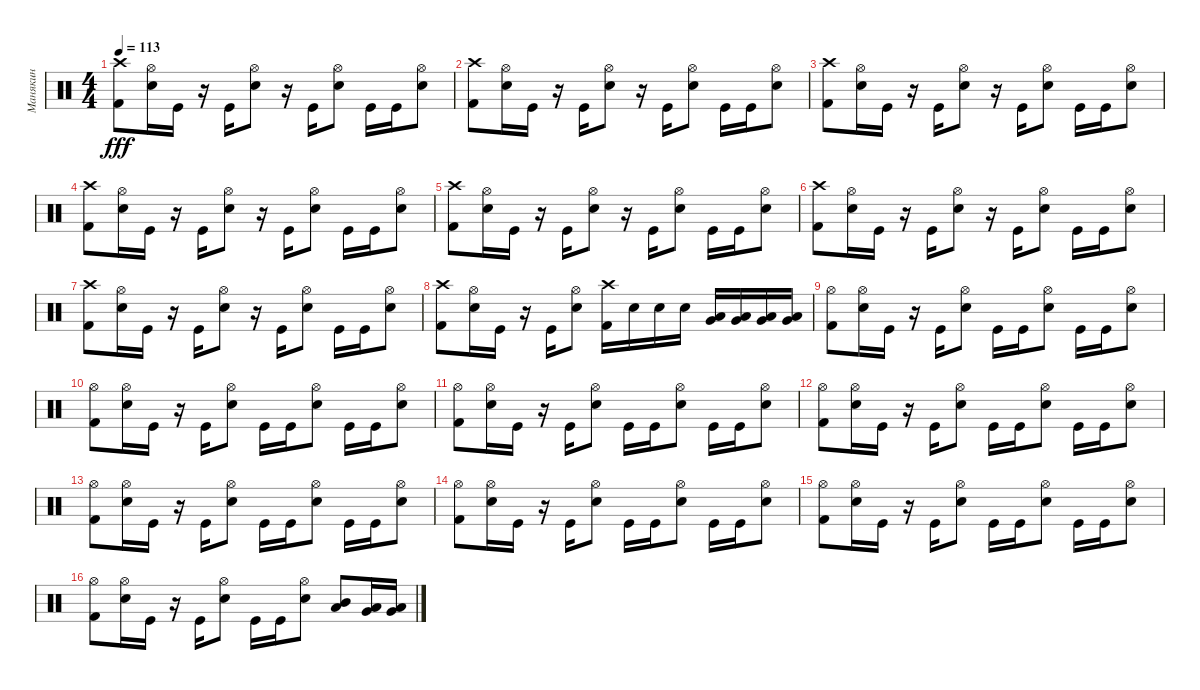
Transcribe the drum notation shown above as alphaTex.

\track ("Манякин" "Манякин") {instrument percussion}
\staff {score}
\articulation defaults
\ts (4 4)
\tempo 113
\clef neutral
\ks c
("Crash high (hit)" "Kick (hit) 2").8{dy fff} ("Hi-Hat (open)" "Snare (hit) 2").16 "Kick (hit)".16 r.16 "Kick (hit)".16 ("Hi-Hat (open)" "Snare (hit) 2").8 r.16 "Kick (hit)".16 ("Hi-Hat (open)" "Snare (hit) 2").8 "Kick (hit)".16 "Kick (hit)".16 ("Hi-Hat (open)" "Snare (hit) 2").8 |
("Crash high (hit)" "Kick (hit) 2").8 ("Hi-Hat (open)" "Snare (hit) 2").16 "Kick (hit)".16 r.16 "Kick (hit)".16 ("Hi-Hat (open)" "Snare (hit) 2").8 r.16 "Kick (hit)".16 ("Hi-Hat (open)" "Snare (hit) 2").8 "Kick (hit)".16 "Kick (hit)".16 ("Hi-Hat (open)" "Snare (hit) 2").8 |
("Crash high (hit)" "Kick (hit) 2").8 ("Hi-Hat (open)" "Snare (hit) 2").16 "Kick (hit)".16 r.16 "Kick (hit)".16 ("Hi-Hat (open)" "Snare (hit) 2").8 r.16 "Kick (hit)".16 ("Hi-Hat (open)" "Snare (hit) 2").8 "Kick (hit)".16 "Kick (hit)".16 ("Hi-Hat (open)" "Snare (hit) 2").8 |
("Crash high (hit)" "Kick (hit) 2").8 ("Hi-Hat (open)" "Snare (hit) 2").16 "Kick (hit)".16 r.16 "Kick (hit)".16 ("Hi-Hat (open)" "Snare (hit) 2").8 r.16 "Kick (hit)".16 ("Hi-Hat (open)" "Snare (hit) 2").8 "Kick (hit)".16 "Kick (hit)".16 ("Hi-Hat (open)" "Snare (hit) 2").8 |
("Crash high (hit)" "Kick (hit) 2").8 ("Hi-Hat (open)" "Snare (hit) 2").16 "Kick (hit)".16 r.16 "Kick (hit)".16 ("Hi-Hat (open)" "Snare (hit) 2").8 r.16 "Kick (hit)".16 ("Hi-Hat (open)" "Snare (hit) 2").8 "Kick (hit)".16 "Kick (hit)".16 ("Hi-Hat (open)" "Snare (hit) 2").8 |
("Crash high (hit)" "Kick (hit) 2").8 ("Hi-Hat (open)" "Snare (hit) 2").16 "Kick (hit)".16 r.16 "Kick (hit)".16 ("Hi-Hat (open)" "Snare (hit) 2").8 r.16 "Kick (hit)".16 ("Hi-Hat (open)" "Snare (hit) 2").8 "Kick (hit)".16 "Kick (hit)".16 ("Hi-Hat (open)" "Snare (hit) 2").8 |
("Crash high (hit)" "Kick (hit) 2").8 ("Hi-Hat (open)" "Snare (hit) 2").16 "Kick (hit)".16 r.16 "Kick (hit)".16 ("Hi-Hat (open)" "Snare (hit) 2").8 r.16 "Kick (hit)".16 ("Hi-Hat (open)" "Snare (hit) 2").8 "Kick (hit)".16 "Kick (hit)".16 ("Hi-Hat (open)" "Snare (hit) 2").8 |
("Crash high (hit)" "Kick (hit) 2").8 ("Hi-Hat (open)" "Snare (hit) 2").16 "Kick (hit)".16 r.16 "Kick (hit)".16 ("Hi-Hat (open)" "Snare (hit) 2").8 ("Crash high (hit)" "Kick (hit) 2").16 "Snare (hit) 2".16 "Snare (hit) 2".16 "Snare (hit) 2".16 ("Very Low Tom (hit)" "Low Tom (hit)").16 ("Very Low Tom (hit)" "Low Tom (hit)").16 ("Low Floor Tom (hit)" "Very Low Tom (hit)").16 ("Low Floor Tom (hit)" "Very Low Tom (hit)").16 |
("Hi-Hat (open)" "Kick (hit) 2").8 ("Hi-Hat (open)" "Snare (hit) 2").16 "Kick (hit)".16 r.16 "Kick (hit)".16 ("Hi-Hat (open)" "Snare (hit) 2").8 "Kick (hit)".16 "Kick (hit)".16 ("Hi-Hat (open)" "Snare (hit) 2").8 "Kick (hit)".16 "Kick (hit)".16 ("Hi-Hat (open)" "Snare (hit) 2").8 |
("Hi-Hat (open)" "Kick (hit) 2").8 ("Hi-Hat (open)" "Snare (hit) 2").16 "Kick (hit)".16 r.16 "Kick (hit)".16 ("Hi-Hat (open)" "Snare (hit) 2").8 "Kick (hit)".16 "Kick (hit)".16 ("Hi-Hat (open)" "Snare (hit) 2").8 "Kick (hit)".16 "Kick (hit)".16 ("Hi-Hat (open)" "Snare (hit) 2").8 |
("Hi-Hat (open)" "Kick (hit) 2").8 ("Hi-Hat (open)" "Snare (hit) 2").16 "Kick (hit)".16 r.16 "Kick (hit)".16 ("Hi-Hat (open)" "Snare (hit) 2").8 "Kick (hit)".16 "Kick (hit)".16 ("Hi-Hat (open)" "Snare (hit) 2").8 "Kick (hit)".16 "Kick (hit)".16 ("Hi-Hat (open)" "Snare (hit) 2").8 |
("Hi-Hat (open)" "Kick (hit) 2").8 ("Hi-Hat (open)" "Snare (hit) 2").16 "Kick (hit)".16 r.16 "Kick (hit)".16 ("Hi-Hat (open)" "Snare (hit) 2").8 "Kick (hit)".16 "Kick (hit)".16 ("Hi-Hat (open)" "Snare (hit) 2").8 "Kick (hit)".16 "Kick (hit)".16 ("Hi-Hat (open)" "Snare (hit) 2").8 |
("Hi-Hat (open)" "Kick (hit) 2").8 ("Hi-Hat (open)" "Snare (hit) 2").16 "Kick (hit)".16 r.16 "Kick (hit)".16 ("Hi-Hat (open)" "Snare (hit) 2").8 "Kick (hit)".16 "Kick (hit)".16 ("Hi-Hat (open)" "Snare (hit) 2").8 "Kick (hit)".16 "Kick (hit)".16 ("Hi-Hat (open)" "Snare (hit) 2").8 |
("Hi-Hat (open)" "Kick (hit) 2").8 ("Hi-Hat (open)" "Snare (hit) 2").16 "Kick (hit)".16 r.16 "Kick (hit)".16 ("Hi-Hat (open)" "Snare (hit) 2").8 "Kick (hit)".16 "Kick (hit)".16 ("Hi-Hat (open)" "Snare (hit) 2").8 "Kick (hit)".16 "Kick (hit)".16 ("Hi-Hat (open)" "Snare (hit) 2").8 |
("Hi-Hat (open)" "Kick (hit) 2").8 ("Hi-Hat (open)" "Snare (hit) 2").16 "Kick (hit)".16 r.16 "Kick (hit)".16 ("Hi-Hat (open)" "Snare (hit) 2").8 "Kick (hit)".16 "Kick (hit)".16 ("Hi-Hat (open)" "Snare (hit) 2").8 "Kick (hit)".16 "Kick (hit)".16 ("Hi-Hat (open)" "Snare (hit) 2").8 |
("Hi-Hat (open)" "Kick (hit) 2").8 ("Snare (hit) 2" "Hi-Hat (open)").16 "Kick (hit)".16 r.16 "Kick (hit)".16 ("Hi-Hat (open)" "Snare (hit) 2").8 "Kick (hit)".16 "Kick (hit)".16 ("Hi-Hat (open)" "Snare (hit) 2").8 ("Mid Tom (hit)" "Low Tom (hit)").8 ("Low Floor Tom (hit)" "Very Low Tom (hit)").16 ("Low Floor Tom (hit)" "Very Low Tom (hit)").16
